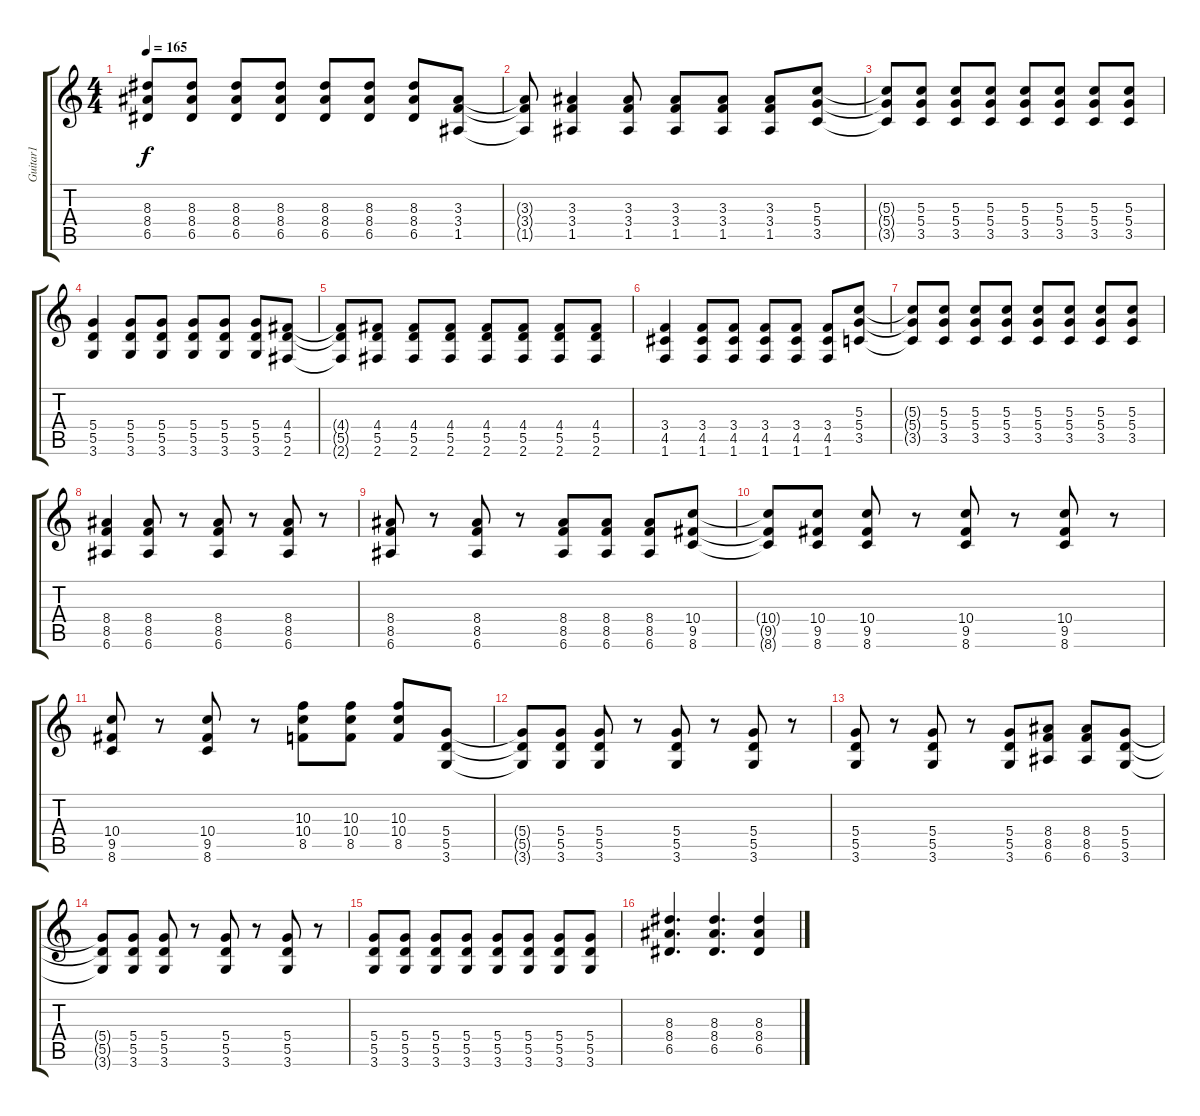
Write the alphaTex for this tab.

\track ("Guitar1" "Guitar1") {instrument distortionguitar}
\staff {score tabs}
\tuning (E4 B3 G3 D3 A2 E2) {hide}
\ts (4 4)
\tempo 165
\clef g2
\ks c
(8.3{t} 8.4{t} 6.5{t}).8{dy f} (8.3 8.4 6.5).8 (8.3 8.4 6.5).8 (8.3 8.4 6.5).8 (8.3 8.4 6.5).8 (8.3 8.4 6.5).8 (8.3 8.4 6.5).8 (3.3 3.4 1.5).8 |
(3.3{t} 3.4{t} 1.5{t}).8 (3.3 3.4 1.5).4 (3.3 3.4 1.5).8 (3.3 3.4 1.5).8 (3.3 3.4 1.5).8 (3.3 3.4 1.5).8 (5.3 5.4 3.5).8 |
(5.3{t} 5.4{t} 3.5{t}).8 (5.3 5.4 3.5).8 (5.3 5.4 3.5).8 (5.3 5.4 3.5).8 (5.3 5.4 3.5).8 (5.3 5.4 3.5).8 (5.3 5.4 3.5).8 (5.3 5.4 3.5).8 |
(5.4 5.5 3.6).4 (5.4 5.5 3.6).8 (5.4 5.5 3.6).8 (5.4 5.5 3.6).8 (5.4 5.5 3.6).8 (5.4 5.5 3.6).8 (4.4 5.5 2.6).8 |
(4.4{t} 5.5{t} 2.6{t}).8 (4.4 5.5 2.6).8 (4.4 5.5 2.6).8 (4.4 5.5 2.6).8 (4.4 5.5 2.6).8 (4.4 5.5 2.6).8 (4.4 5.5 2.6).8 (4.4 5.5 2.6).8 |
(3.4 4.5 1.6).4 (3.4 4.5 1.6).8 (3.4 4.5 1.6).8 (3.4 4.5 1.6).8 (3.4 4.5 1.6).8 (3.4 4.5 1.6).8 (5.3 5.4 3.5).8 |
(5.3{t} 5.4{t} 3.5{t}).8 (5.3 5.4 3.5).8 (5.3 5.4 3.5).8 (5.3 5.4 3.5).8 (5.3 5.4 3.5).8 (5.3 5.4 3.5).8 (5.3 5.4 3.5).8 (5.3 5.4 3.5).8 |
(8.4 8.5 6.6).4 (8.4 8.5 6.6).8 r.8 (8.4 8.5 6.6).8 r.8 (8.4 8.5 6.6).8 r.8 |
(8.4 8.5 6.6).8 r.8 (8.4 8.5 6.6).8 r.8 (8.4 8.5 6.6).8 (8.4 8.5 6.6).8 (8.4 8.5 6.6).8 (10.4 9.5 8.6).8 |
(10.4{t} 9.5{t} 8.6{t}).8 (10.4 9.5 8.6).8 (10.4 9.5 8.6).8 r.8 (10.4 9.5 8.6).8 r.8 (10.4 9.5 8.6).8 r.8 |
(10.4 9.5 8.6).8 r.8 (10.4 9.5 8.6).8 r.8 (10.3 10.4 8.5).8 (10.3 10.4 8.5).8 (10.3 10.4 8.5).8 (5.4 5.5 3.6).8 |
(5.4{t} 5.5{t} 3.6{t}).8 (5.4 5.5 3.6).8 (5.4 5.5 3.6).8 r.8 (5.4 5.5 3.6).8 r.8 (5.4 5.5 3.6).8 r.8 |
(5.4 5.5 3.6).8 r.8 (5.4 5.5 3.6).8 r.8 (5.4 5.5 3.6).8 (8.4 8.5 6.6).8 (8.4 8.5 6.6).8 (5.4 5.5 3.6).8 |
(5.4{t} 5.5{t} 3.6{t}).8 (5.4 5.5 3.6).8 (5.4 5.5 3.6).8 r.8 (5.4 5.5 3.6).8 r.8 (5.4 5.5 3.6).8 r.8 |
(5.4 5.5 3.6).8 (5.4 5.5 3.6).8 (5.4 5.5 3.6).8 (5.4 5.5 3.6).8 (5.4 5.5 3.6).8 (5.4 5.5 3.6).8 (5.4 5.5 3.6).8 (5.4 5.5 3.6).8 |
(8.3 8.4 6.5).4{d} (8.3 8.4 6.5).4{d} (8.3 8.4 6.5).4
